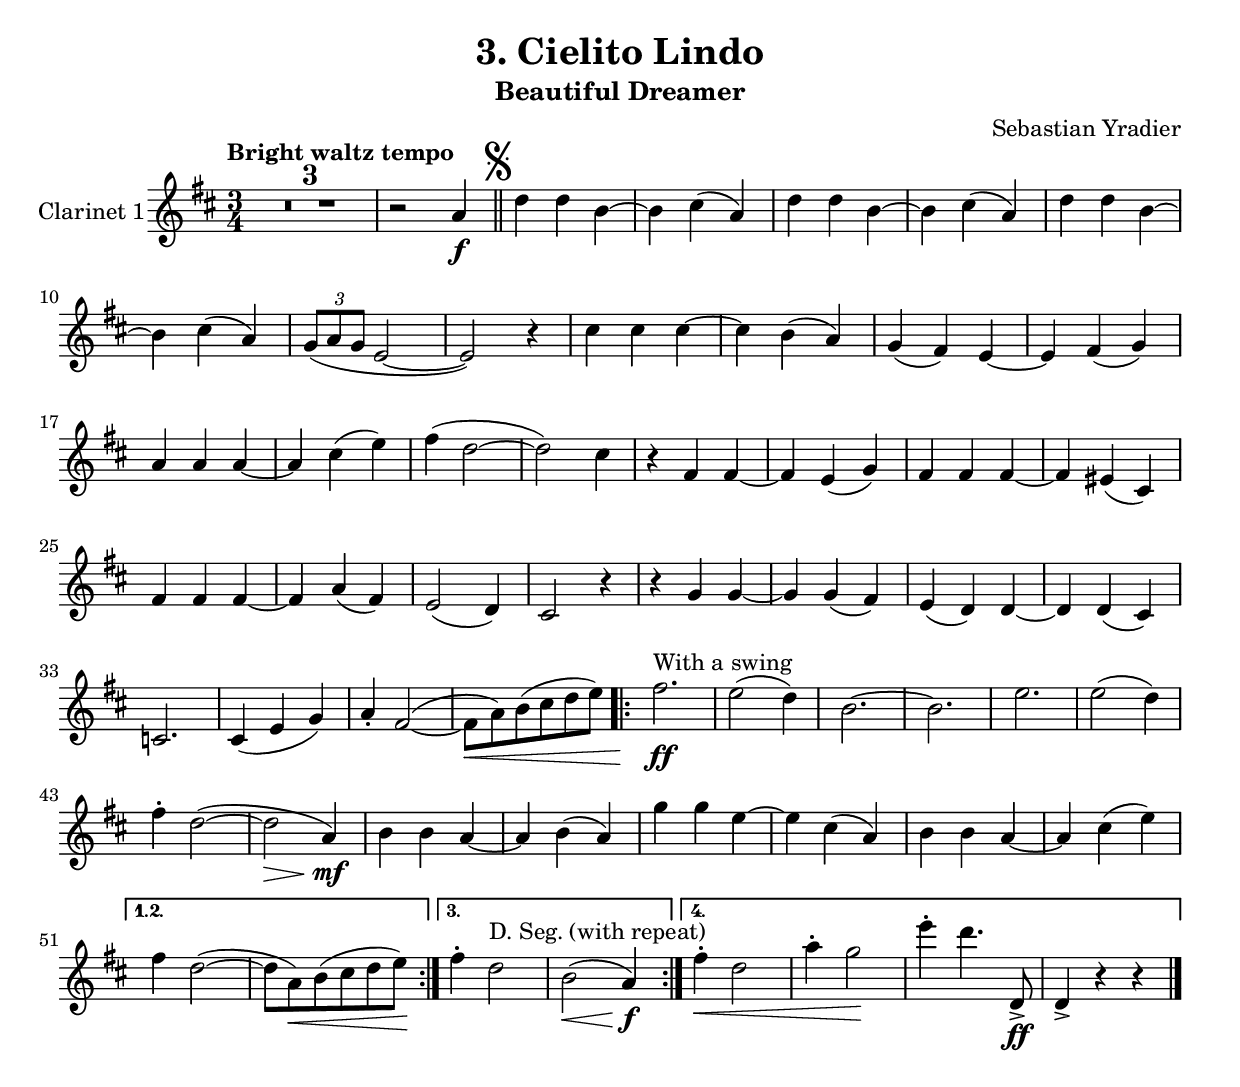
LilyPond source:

% Created on Sun May 15 16:43:59 CEST 2011
\version "2.12.0"

\header {
	title = "3. Cielito Lindo" 
	subtitle = "Beautiful Dreamer" 
 	composer = "Sebastian Yradier" 

}

mbreak = {\break}

\include "deutsch.ly"

staffViolin = \new Staff {
	\time 3/4
	\set Staff.instrumentName = "Clarinet 1"
	\set Staff.midiInstrument = "clarinet"
	\key c \major
	\clef treble
	\compressFullBarRests
	\relative c'' { 
		\tempo "Bright waltz tempo"
		R2.*3
		r2 g4 \f
		\bar "||" \mark \markup { \musicglyph #"scripts.segno" }
		c c a~
		a h( g)
		c c a~
		a h( g)
		c c a~ \mbreak
		a h( g)
		\times 2/3 {f8( g f} d2~
		d2) r4
		h' h h~
		h a( g) 
		f( e) d~
		d e( f) \mbreak
		g g g~
		g h( d)
		e( c2~
		c2) h4
		r4 e, e~
		e d( f)
		e e e~
		e dis( h) \mbreak
		e e e~
		e g( e)
		d2( c4)
		h2 r4
		r4 f' f~
		f f( e)
		d( c) c~
		c c( h)\mbreak
		b2. 
		h4( d f)
		g-. e2(~
		e8 \< g) a( h c d)
		\repeat volta 4 {
			e2. \ff ^"With a swing" 
			d2( c4)
			a2.~
			a2.
			d2.
			d2( c4) \mbreak
			e4-.
			c2~(
			c2 \> g4) \mf
			a a g~
			g a( g)
			f' f d~
			d h( g)
			a a g~
			g h( d)
		}
		\alternative 
		{
			{
				e4 c2~(
				c8 g) \< a( h c d) \!
			}
			{
				e4-. c2^"D. Seg. (with repeat)"
				a2( \< g4) \f
			}
			{
				e'-. \< c2 
				g'4-. f2 \!
				d'4-. c4. c,,8-> \ff
				c4-> r4 r4
			}
		}
		
		


	\bar "|."
	}

}


\score {
	<<
		\transpose c d {
		\staffViolin
		}
	>>
	
	

  \layout {
  }
}

\paper {
}


